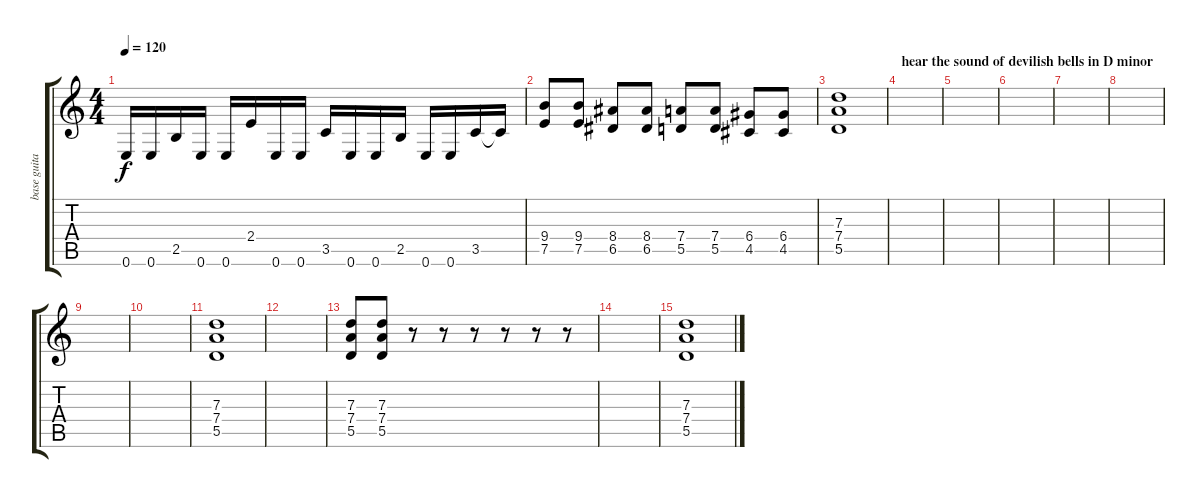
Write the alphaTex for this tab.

\track ("base guitar - distortion" "base guita") {instrument distortionguitar}
\staff {score tabs}
\tuning (E4 B3 G3 D3 A2 E2) {hide}
\ts (4 4)
\tempo 120
\clef g2
\ks c
0.6.16{dy f} 0.6.16 2.5.16 0.6.16 0.6.16 2.4.16 0.6.16 0.6.16 3.5.16 0.6.16 0.6.16 2.5.16 0.6.16 0.6.16 3.5.16 3.5{t}.16 |
(9.4 7.5).8 (9.4 7.5).8 (8.4 6.5).8 (8.4 6.5).8 (7.4 5.5).8 (7.4 5.5).8 (6.4 4.5).8 (6.4 4.5).8 |
(7.3 7.4 5.5).1 |
\section ("" "hear the sound of devilish bells in D minor")
|
|
|
|
|
|
|
(7.3 7.4 5.5).1 |
|
(7.3 7.4 5.5).8 (7.3 7.4 5.5).8 r.8 r.8 r.8 r.8 r.8 r.8 |
|
(7.3 7.4 5.5).1
